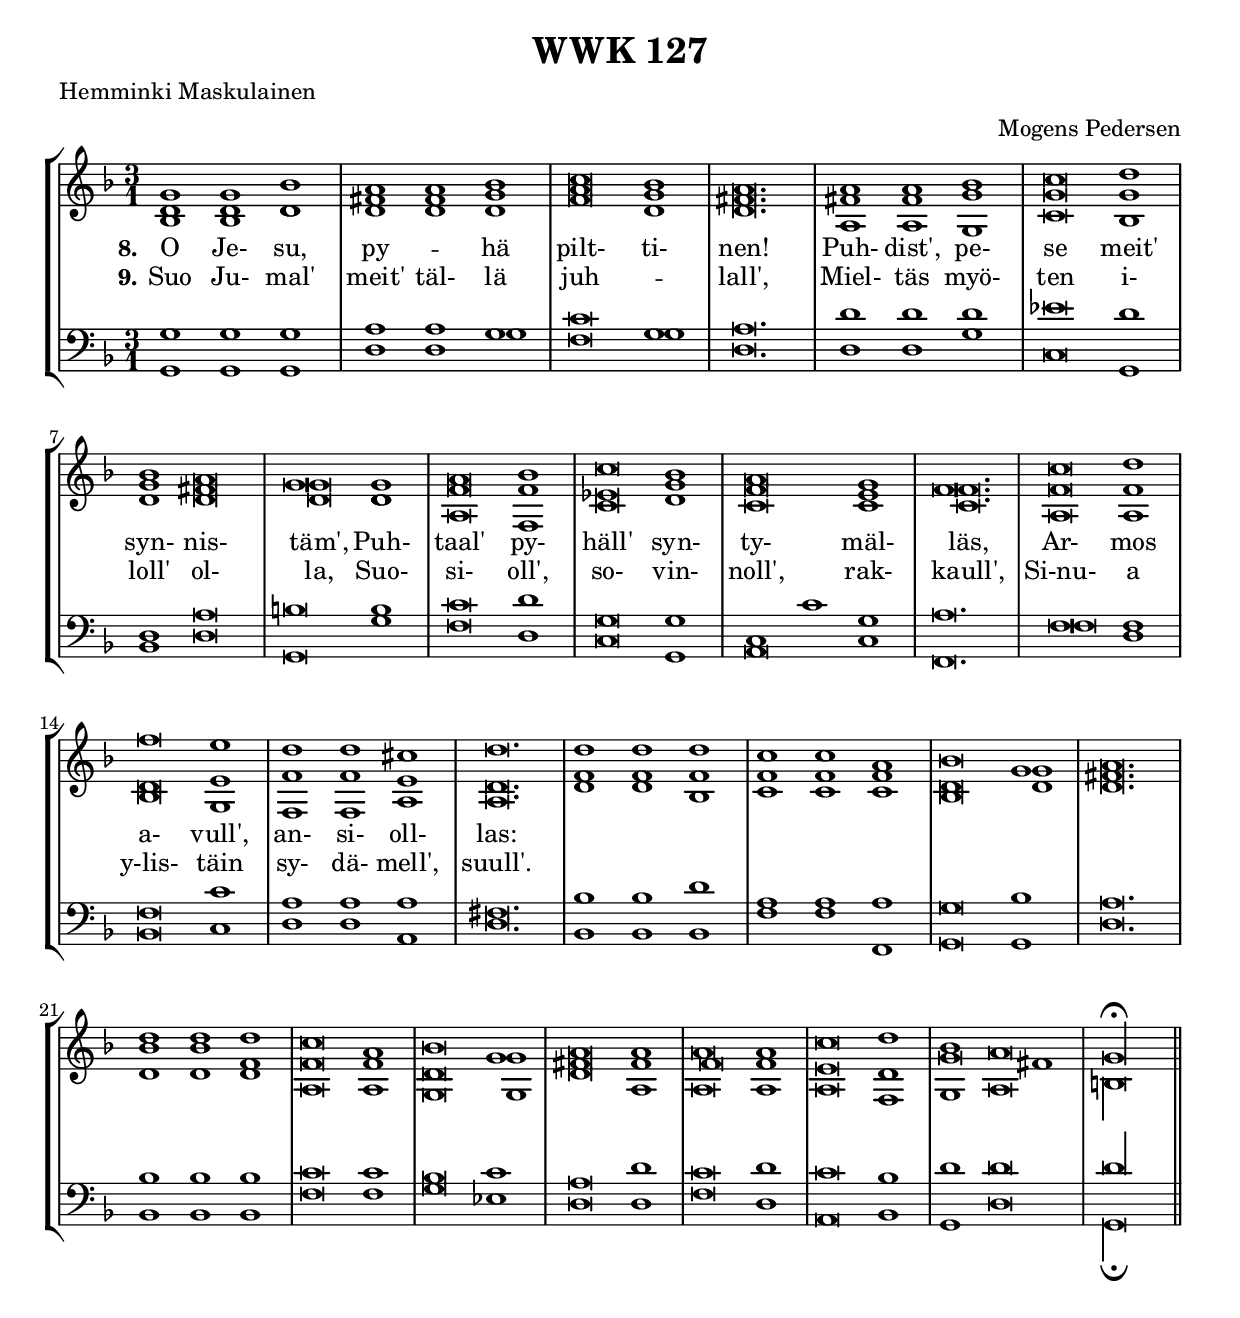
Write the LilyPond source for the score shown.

%% Wanhan wirsikirjan wirsi 127
%%


\include "deutsch.ly"

\version "2.6.0"

%#(set-global-staff-size 16)

\header {
    title = "WWK 127"
    poet = "Hemminki Maskulainen"
    arranger = "Mogens Pedersen"
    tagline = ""
}

sopMusic =   \relative c'' { 
    \key d \minor
    \stemUp
    \time 3/1
    g1 g b | a a b | c\breve b1 | a\breve. |
    a1 a b | c\breve d1 | b a\breve | g g1 |
    a\breve b1 | c\breve b1 | a\breve g1 | f\breve. |
    c'\breve d1 | f\breve e1 | d d cis | d\breve. |
    d1 d d | c c a | b\breve g1 | a\breve. | 
    d1 d d | c\breve a1 | b\breve g1 | a\breve a1 |
    f\breve a1 | c\breve d1 | b a\breve | 
    \set Score.measureLength = #(ly:make-moment 4 1)
    g\longa^\fermata \bar "||"

    % lopuke
%    \time 4/2
%    g1 g2. a8 h | 
%    \set Score.measureLength = #(ly:make-moment 5 1)
%    c1 h\longa^\fermata \bar ".|"
}

% lopuke
sopLopuke  =   \relative c'' { 
    \key d \minor
    \time 4/2
    g1 g2. a8 h | 
    \set Score.measureLength = #(ly:make-moment 5 1)
    c1 h\longa^\fermata \bar ".|"
}

altoOneMusic =   \relative c' { 
    \key d \minor
    \stemDown
    d1 d d | fis fis g | a\breve g1 | fis\breve. |
    fis1 fis g | g\breve g1 | g fis\breve | g d1 |
    f\breve f1 | es\breve g1 | f\breve e1 | f\breve. | 
    f\breve f1 | d\breve e1 f f e | d\breve. |
    f1 f f | f f f | d\breve g1 | fis\breve. |
    b1 b f | f\breve f1 | d\breve g1 | fis\breve fis1 | 
    a\breve f1 | e\breve d1 | g\breve fis1 | s\longa |

    % lopuke
%    g2 g4 f es d c2( | 
%    c2) g' g\longa
}

altLopuke =  \relative c' {
    \key d \minor
    \time 4/2
    g2 g4 f es d c2( | 
    c2) g' g\longa
}

altoTwoMusic =   \relative c' { 
    \shiftOff
    \key d \minor
    \stemDown
    b1 b d | d d d | f\breve d1 | d\breve. |
    a1 a g | c\breve b1 | d d\breve | d d1 |
    a\breve f1 | c'\breve d1 | c\breve c1 | c\breve. |
    a\breve a1 | b\breve g1 | f f a | a\breve. |
    d1 d b | c c c | b\breve d1 | d\breve. |
    d1 d d | a\breve a1 | g\breve g1 | d'\breve a1 |
    a\breve a1 | a\breve f1 | g a\breve | h\longa

    % lopuke
%    h2 r1 c4. d8 | 
%    es4 d c2 d\longa
}


tenorMusic =  \relative c' { 
    \key d \minor
    g1 g g | a a g | c\breve g1 | a\breve. |
    d1 d d | es\breve d1 | d, a'\breve | h h1 |
    c\breve d1 | g,\breve g1 | c, c' g | a\breve. | 
    f\breve f1 | f\breve c'1 | a a a | fis\breve. |
    b1 b d | a a a | g\breve b1 | a\breve. |
    b1 b b | c\breve c1 | b\breve c1 | a\breve d1 |
    c\breve d1 | c\breve b1 | d d\breve | d\longa |

    % lopuke
%    d1 c4 b8 a g2 | g\longa
}

bassMusic =  \relative c { 
    \key d \minor
    g1 g g | d' d g | f\breve g1 | d\breve. |
    d1 d g | c,\breve g1 | b d\breve | g, g'1 |
    f\breve d1 | c\breve g1 | a\breve c1 | f,\breve. | 
    f'\breve d1 | b\breve c1 | d d a | d\breve. | 
    b1 b b | f' f f, | g\breve g1 | d'\breve. | 
    b1 b b | f'\breve f1 | g\breve es1 | d\breve d1 |
    f\breve d1 | a\breve b1 | g d'\breve | g,\longa_\fermata
    
    % lopuke
%    g1 c4 d es d | c1 g\longa_\fermata
}


sanatEka = \lyricmode { 
    \set stanza = "1."
    Paits' mie- hett' mie -- \skip 1 hen Ju- ma- lan,
    En- ke- lit ku-ta ku- mar- ta- vat,
   	Tai- vaan täh- tein te- ki -- \skip 1 än,
   	Syn- nytt' neit- sy, py- syi neit- seen'.
   	Kii- tos kor- ki- an Ju- ma -- \skip 1 lan,
	Ju- ma- la syn- nyi ih- mi- seks',
	Jo Ju- mal' lep- pyi ih- mi- sill'.
}

sanatToka = \lyricmode { 
    \set stanza = "2."
    Kos- ka Je- sus ___ syn- tyi ___ meill',
%   Kos- -- \skip 1 ka Je -- \skip 1 sus syn- tyi meill',
    I- lo nou- si en- ke -- \skip 1 leill',
%    I -- \skip 1 lo nou- si en- ke- leill',
    Tai- vaan suu- rell' so- ta- vä- ell';
    Vei- sa- sit kor- ki- all' ää- nell':
}

sanatKol = \lyricmode { 
    \set stanza = "3."
    En -- \skip 1 kel' pu- hui pai- me- -- \skip 1 nill',
    Il -- \skip 1 moitt' i- loi- sill' mie- lill',
    ___ Chris- tuk- sen meill' syn- ty- neen,
    Va- pah- ta- jaks' vai -- \skip 1 vais- ten.
}

sanatKuu = \lyricmode { 
    \set stanza = "6."
    Vii- saat Lap- sell' ___ lah- joi -- \skip 1 tit
%   Vii -- \skip 1 saat Lap -- \skip 1 sell' lah- joi- tit
    Kul-taa, py- hää sa- vuu, mir- ha- mit'
    Ju- ma-laks' ku- mar-sit, kun- ni- oi- tit,
    Ku-nin- kain Ku- nin- kaaks' tun- nus- tit.
}

sanatKahd = \lyricmode { 
    \set stanza = "8."
    O Je- su, py -- \skip 1 hä pilt- ti- nen!
    Puh- dist', pe- se meit' syn- nis- täm',
    Puh- taal' py- häll' syn- ty- mäl- läs,
    Ar- mos a- vull', an- si- oll- las:
}

sanatYhd = \lyricmode { 
    \set stanza = "9."
    Suo Ju- mal' meit' täl- lä juh -- \skip 1 lall',
    Miel- täs myö- ten i- loll' ol- la,
    Suo- si- oll', so- vin- noll', rak- kaull',
    Si-nu- a y-lis- täin sy- dä- mell', suull'.
}


\score { 
    
    \context StaffGroup = "alku" <<
	\context Staff = "women" <<
	    \context Voice = "sopranos" { \voiceOne \sopMusic }
	    \context Voice = altosOne { \voiceTwo \altoOneMusic }
	    \context Voice = altosTwo { \voiceThree \altoTwoMusic }
	>>

	\lyricmode <<
%	    \lyricsto "altosTwo" \new Lyrics \sanatEka
%	    \lyricsto "altosTwo" \new Lyrics \sanatToka
%	    \lyricsto "altosTwo" \new Lyrics \sanatKol
%	    \lyricsto "altosTwo" \new Lyrics \sanatKuu
	    \lyricsto "altosTwo" \new Lyrics \sanatKahd
	    \lyricsto "altosTwo" \new Lyrics \sanatYhd
	>>	

	\context Staff = "men" <<
	    \clef bass
	    \context Voice = "tenors" { \voiceOne \tenorMusic }
	    \context Voice = "basses" { \voiceTwo \bassMusic }
	>>
    >>

%     \context StaffGroup = "loppu" <<
%	\context Staff = sopranosEndStaff <<
%		\context Voice sopranosEnd \sopLopuke
%	>>
%	\context Staff = altosEndStaff <<
%		\context Voice altosEnd \altLopuke
%	>>
%    >>


    \layout {
	indent = 0.0
%	linewidth = 20.0\cm
%	textheight = 29.0\cm
	interscoreline = 0\pt

%	\context {

	% a little smaller so lyrics can be closer to the staff. 
%	    \Staff
%	    minimumVerticalExtent = #'(-3 . 3) 
%	}
    }

    \midi { 
	\tempo 1=180 
    }
}
